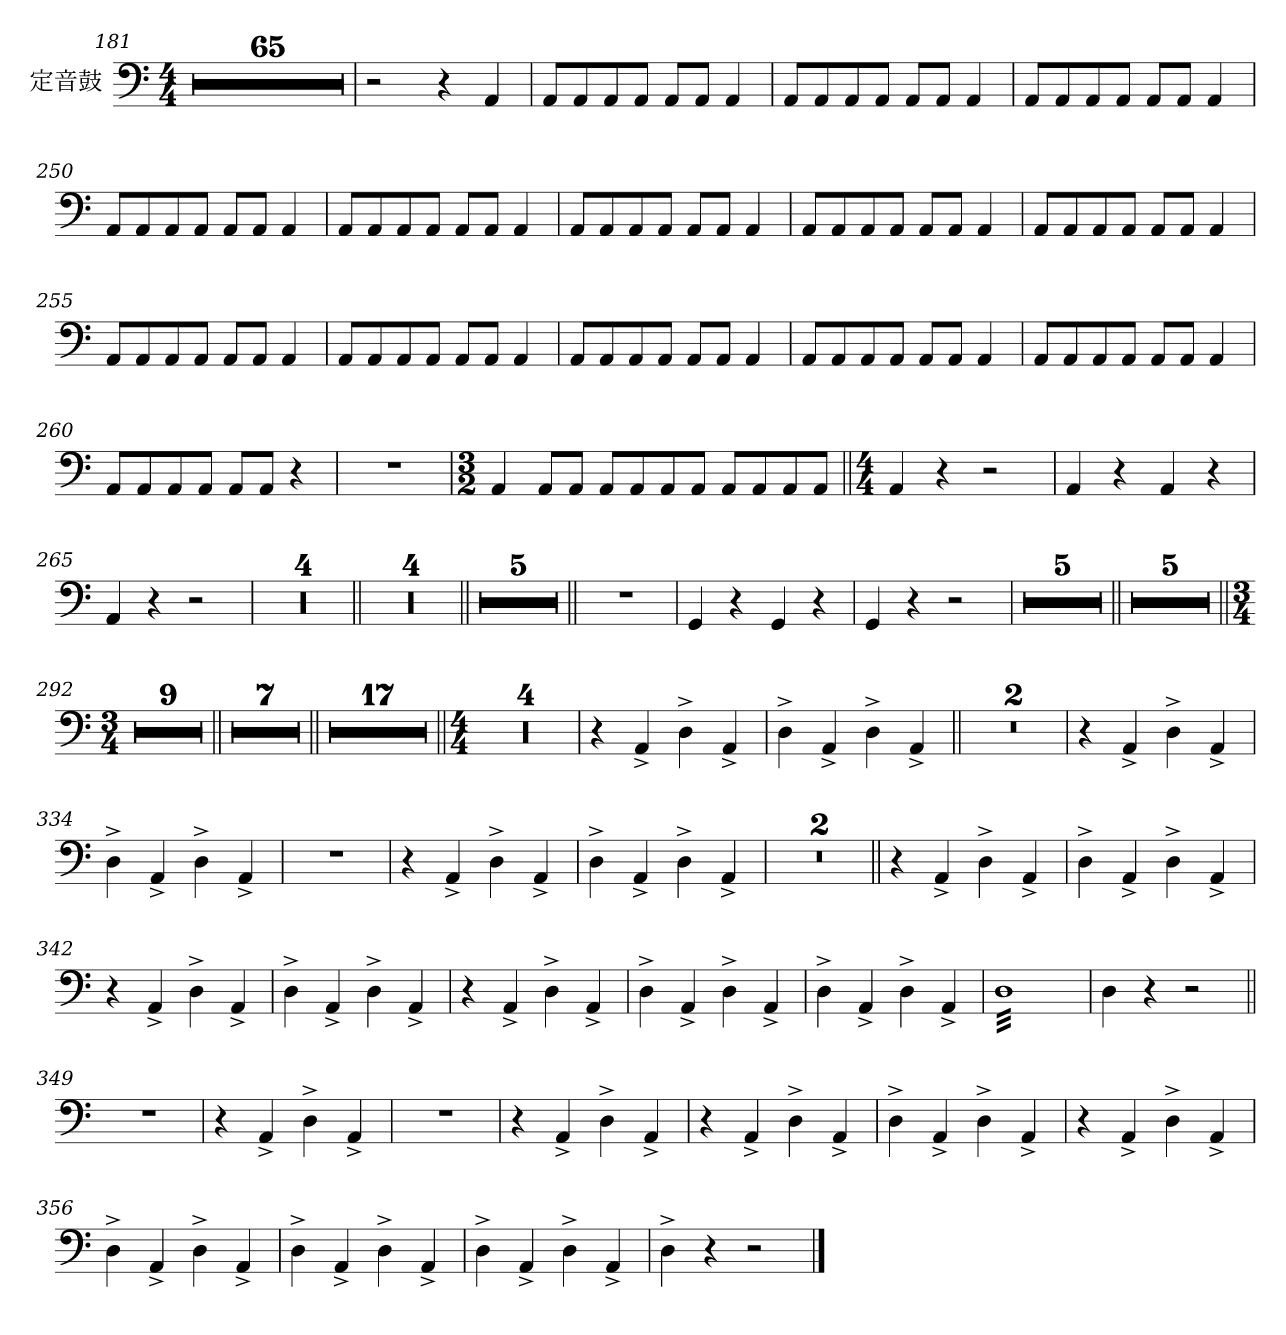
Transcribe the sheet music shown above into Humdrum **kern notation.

**kern
*part1
*staff1
*I"定音鼓
*clefF4
*k[]
*M4/4
=181
1r
=182
1r
=183
1r
=184
1r
=185
1r
=186
1r
=187
1r
=188
1r
=189
1r
=190
1r
=191
1r
=192
1r
=193
1r
=194
1r
=195
1r
=196
1r
!!LO:LB:g=z
=197
1r
=198
1r
=199
1r
=200
1r
=201
1r
=202
1r
=203
1r
=204
1r
=205
1r
=206
1r
=207
1r
=208
1r
=209
1r
=210
1r
=211
1r
=212
1r
=213
1r
=214
1r
!!LO:LB:g=z
=215
1r
=216
1r
=217
1r
=218
1r
=219
1r
=220
1r
=221
1r
=222
1r
=223
1r
=224
1r
=225
1r
=226
1r
=227
1r
=228
1r
=229
1r
=230
1r
=231
1r
=232
1r
!!LO:LB:g=z
=233
1r
=234
1r
=235
1r
=236
1r
=237
1r
=238
1r
=239
1r
=240
1r
=241
1r
=242
1r
=243
1r
=244
1r
=245
1r
=246
2r
4r
4AA/
=247
8AA/L
8AA/
8AA/
8AA/J
8AA/L
8AA/J
4AA/
!!LO:LB:g=z
=248
8AA/L
8AA/
8AA/
8AA/J
8AA/L
8AA/J
4AA/
=249
8AA/L
8AA/
8AA/
8AA/J
8AA/L
8AA/J
4AA/
=250
8AA/L
8AA/
8AA/
8AA/J
8AA/L
8AA/J
4AA/
=251
8AA/L
8AA/
8AA/
8AA/J
8AA/L
8AA/J
4AA/
=252
8AA/L
8AA/
8AA/
8AA/J
8AA/L
8AA/J
4AA/
=253
8AA/L
8AA/
8AA/
8AA/J
8AA/L
8AA/J
4AA/
!!LO:LB:g=z
=254
8AA/L
8AA/
8AA/
8AA/J
8AA/L
8AA/J
4AA/
=255
8AA/L
8AA/
8AA/
8AA/J
8AA/L
8AA/J
4AA/
=256
8AA/L
8AA/
8AA/
8AA/J
8AA/L
8AA/J
4AA/
=257
8AA/L
8AA/
8AA/
8AA/J
8AA/L
8AA/J
4AA/
=258
8AA/L
8AA/
8AA/
8AA/J
8AA/L
8AA/J
4AA/
=259
8AA/L
8AA/
8AA/
8AA/J
8AA/L
8AA/J
4AA/
!!LO:LB:g=z
=260
8AA/L
8AA/
8AA/
8AA/J
8AA/L
8AA/J
4r
=261
1r
=262
*M3/2
4AA/
8AA/L
8AA/J
8AA/L
8AA/
8AA/
8AA/J
8AA/L
8AA/
8AA/
8AA/J
=263||
*M4/4
4AA/
4r
2r
=264
4AA/
4r
4AA/
4r
=265
4AA/
4r
2r
=266
1r
=267
1r
=268
1r
=269
1r
!!LO:LB:g=z
=270||
1r
=271
1r
=272
1r
=273
1r
=274||
1r
=275
1r
=276
1r
=277
1r
=278
1r
=279||
1r
=280
4GG/
4r
4GG/
4r
=281
4GG/
4r
2r
=282
1r
=283
1r
=284
1r
=285
1r
=286
1r
!!LO:LB:g=z
=287||
1r
=288
1r
=289
1r
=290
1r
=291
1r
=292||
*M3/4
2.r
=293
2.r
=294
2.r
=295
2.r
=296
2.r
=297
2.r
=298
2.r
=299
2.r
=300
2.r
=301||
2.r
=302
2.r
=303
2.r
=304
2.r
=305
2.r
!!LO:PB:g=z
=306
2.r
=307
2.r
=308||
2.r
=309
2.r
=310
2.r
=311
2.r
=312
2.r
=313
2.r
=314
2.r
=315
2.r
=316
2.r
=317
2.r
=318
2.r
=319
2.r
=320
2.r
=321
2.r
=322
2.r
=323
2.r
=324
2.r
!!LO:LB:g=z
=325||
*M4/4
1r
=326
1r
=327
1r
=328
1r
=329
4r
4AA^/
4D^\
4AA^/
=330
4D^\
4AA^/
4D^\
4AA^/
=331||
1r
=332
1r
=333
4r
4AA^/
4D^\
4AA^/
=334
4D^\
4AA^/
4D^\
4AA^/
=335
1r
=336
4r
4AA^/
4D^\
4AA^/
=337
4D^\
4AA^/
4D^\
4AA^/
!!LO:LB:g=z
=338
1r
=339
1r
=340||
4r
4AA^/
4D^\
4AA^/
=341
4D^\
4AA^/
4D^\
4AA^/
=342
4r
4AA^/
4D^\
4AA^/
=343
4D^\
4AA^/
4D^\
4AA^/
=344
4r
4AA^/
4D^\
4AA^/
=345
4D^\
4AA^/
4D^\
4AA^/
=346
4D^\
4AA^/
4D^\
4AA^/
=347
*tremolo
32DLLL
32D
32D
32D
32D
32D
32D
32D
32D
32D
32D
32D
32D
32D
32D
32D
32D
32D
32D
32D
32D
32D
32D
32D
32D
32D
32D
32D
32D
32D
32D
32DJJJ
*Xtremolo
=348
4D\
4r
2r
=349||
1r
!!LO:LB:g=z
=350
4r
4AA^/
4D^\
4AA^/
=351
1r
=352
4r
4AA^/
4D^\
4AA^/
=353
4r
4AA^/
4D^\
4AA^/
=354
4D^\
4AA^/
4D^\
4AA^/
=355
4r
4AA^/
4D^\
4AA^/
=356
4D^\
4AA^/
4D^\
4AA^/
=357
4D^\
4AA^/
4D^\
4AA^/
=358
4D^\
4AA^/
4D^\
4AA^/
=359
4D^\
4r
2r
==
*-
